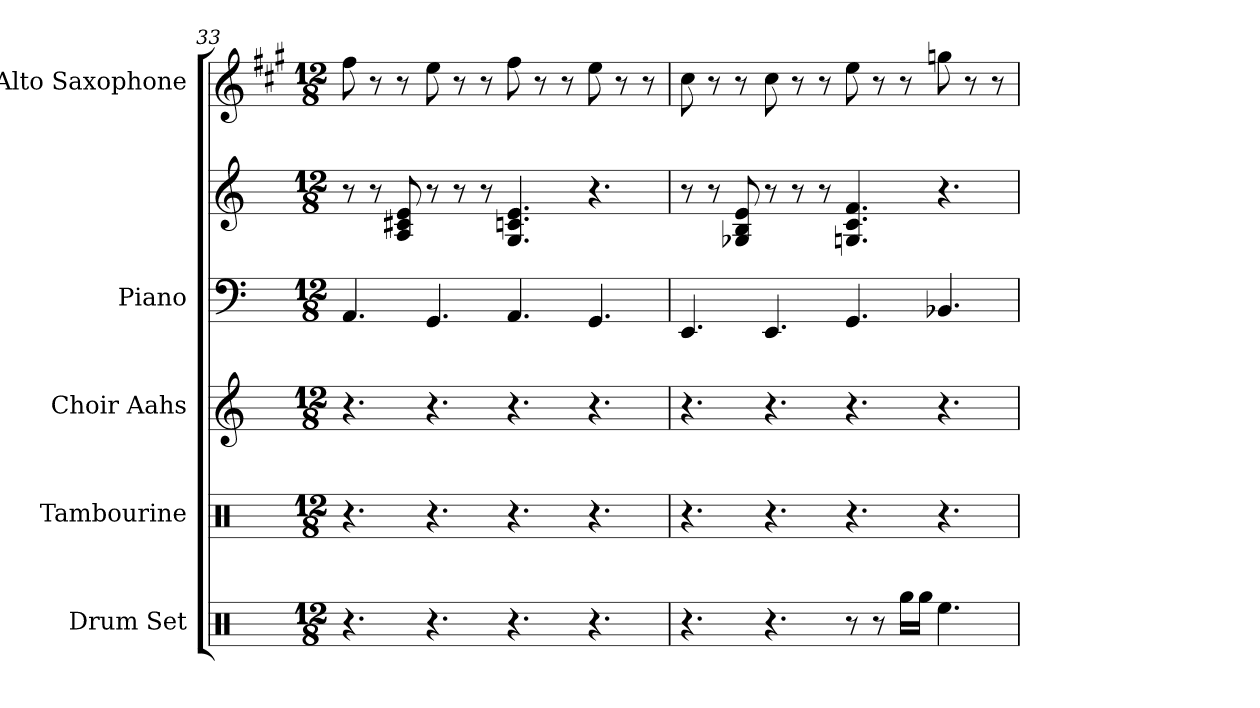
**kern	**kern	**kern	**kern	**kern	**kern
*part5	*part4	*part3	*part2	*part2	*part1
*staff6	*staff5	*staff4	*staff3	*staff2	*staff1
*I"Drum Set	*I"Tambourine	*I"Choir Aahs	*I"Piano	*	*I"Alto Saxophone
*I'Drums	*I'Tbr	*I'Ch. Aa.	*I'Pno.	*	*I'A. Sax.
*clefX	*clefX	*clefG2	*clefF4	*clefG2	*clefG2
*	*	*	*	*	*ITrd5c9
*k[]	*k[]	*k[]	*k[]	*k[]	*k[]
*M12/8	*M12/8	*M12/8	*M12/8	*M12/8	*M12/8
=33	=33	=33	=33	=33	=33
4.r	4.r	4.r	4.AA	8r	8a
.	.	.	.	8r	8r
.	.	.	.	8c#X 8e 8A	8r
4.r	4.r	4.r	4.GG	8r	8g
.	.	.	.	8r	8r
.	.	.	.	8r	8r
4.r	4.r	4.r	4.AA	4.G 4.e 4.cn	8a
.	.	.	.	.	8r
.	.	.	.	.	8r
4.r	4.r	4.r	4.GG	4.r	8g
.	.	.	.	.	8r
.	.	.	.	.	8r
=34	=34	=34	=34	=34	=34
4.r	4.r	4.r	4.EE	8r	8e
.	.	.	.	8r	8r
.	.	.	.	8B 8G-X 8e	8r
4.r	4.r	4.r	4.EE	8r	8e
.	.	.	.	8r	8r
.	.	.	.	8r	8r
8r	4.r	4.r	4.GG	4.c 4.Gn 4.f	8g
8r	.	.	.	.	8r
16RggLL	.	.	.	.	8r
16RggJJ	.	.	.	.	.
4.Ree	4.r	4.r	4.BB-X	4.r	8b-X
.	.	.	.	.	8r
.	.	.	.	.	8r
=	=	=	=	=	=
*-	*-	*-	*-	*-	*-
